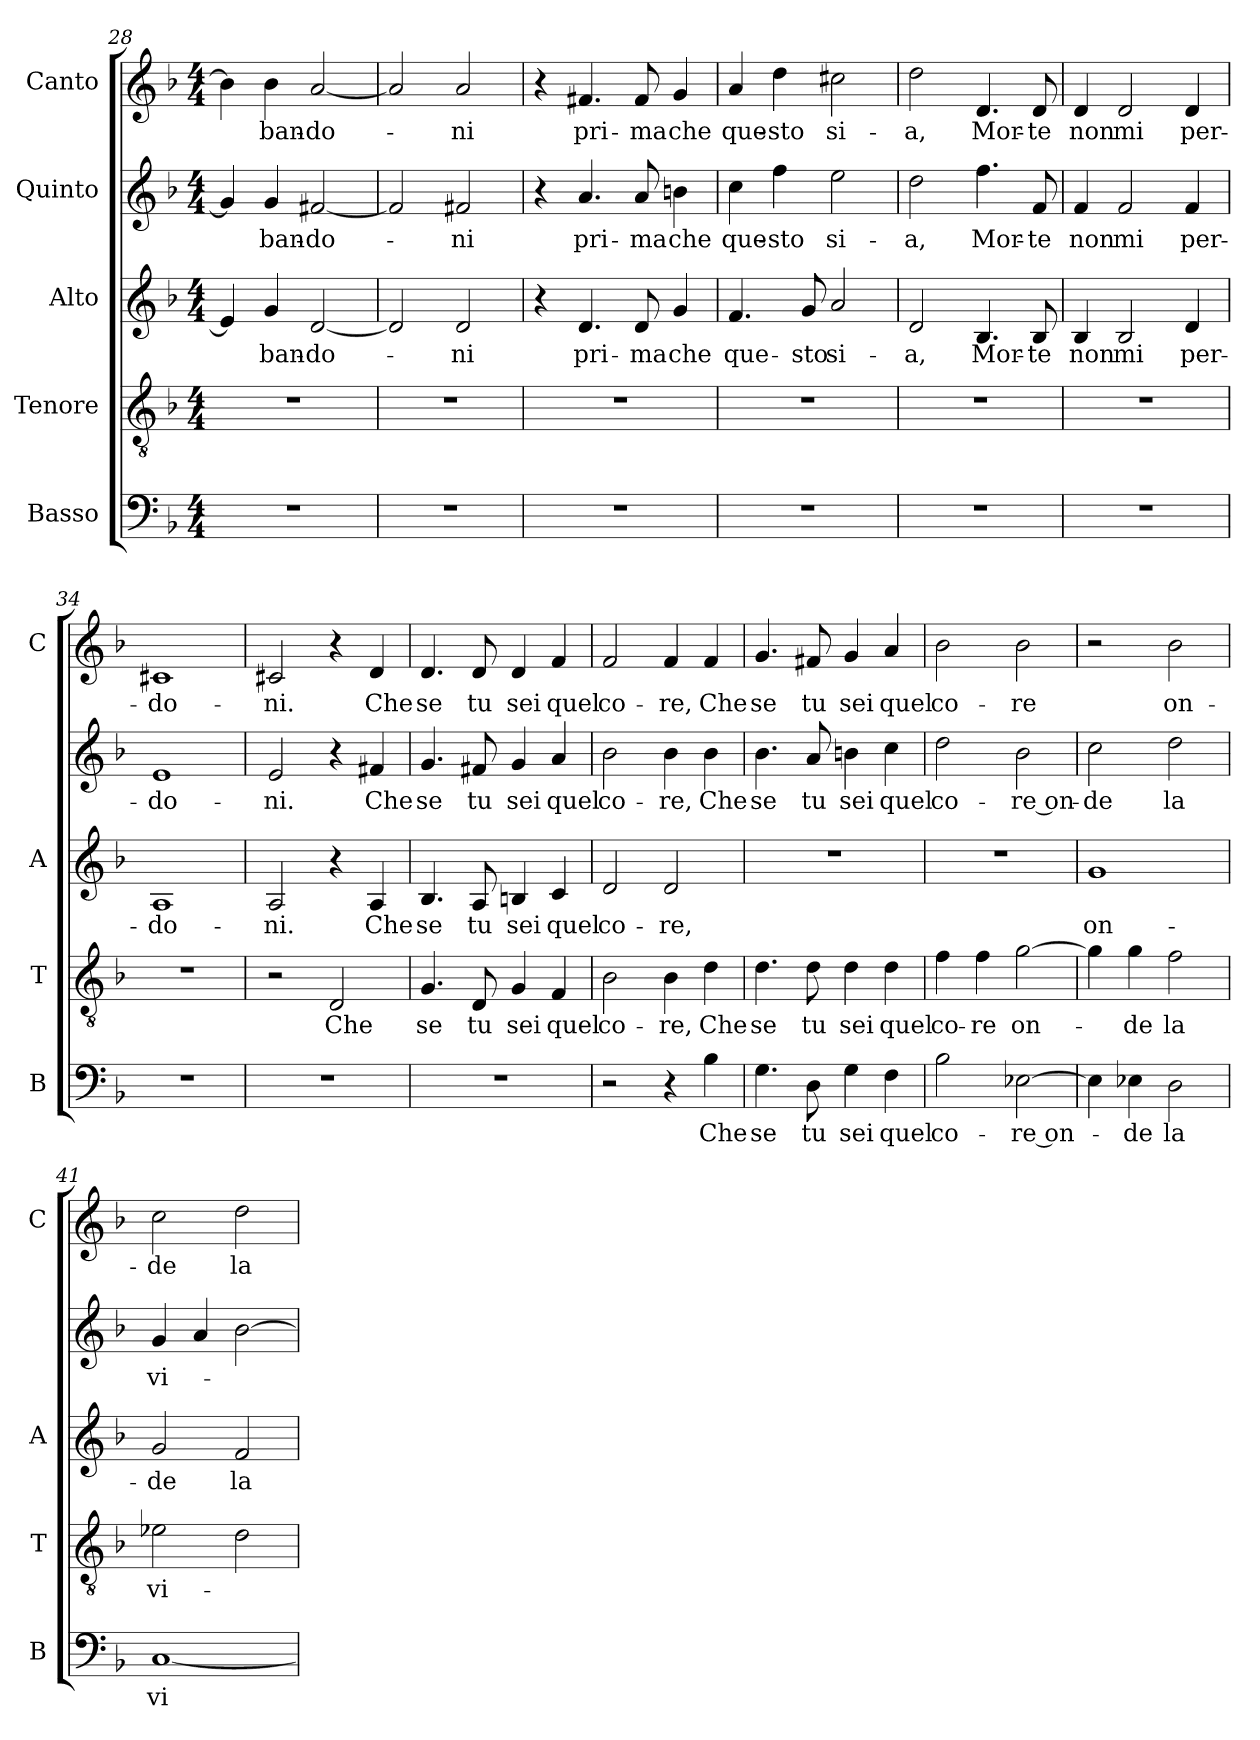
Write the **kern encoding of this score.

**kern	**text	**kern	**text	**kern	**text	**kern	**text	**kern	**text
*part5	*part5	*part4	*part4	*part3	*part3	*part2	*part2	*part1	*part1
*staff5	*staff5	*staff4	*staff4	*staff3	*staff3	*staff2	*staff2	*staff1	*staff1
*I"Basso	*	*I"Tenore	*	*I"Alto	*	*I"Quinto	*	*I"Canto	*
*I'B	*	*I'T	*	*I'A	*	*	*	*I'C	*
*clefF4	*	*clefGv2	*	*clefG2	*	*clefG2	*	*clefG2	*
*k[b-]	*	*k[b-]	*	*k[b-]	*	*k[b-]	*	*k[b-]	*
*F:	*	*F:	*	*F:	*	*F:	*	*F:	*
*M4/4	*	*M4/4	*	*M4/4	*	*M4/4	*	*M4/4	*
=28	=28	=28	=28	=28	=28	=28	=28	=28	=28
1r	.	1r	.	4e-/]	.	4g/]	.	4b-\]	.
!	!	!	!	!	!LO:LY:b	!	!LO:LY:b	!	!LO:LY:b
.	.	.	.	4g/	-ban-	4g/	-ban-	4b-\	-ban-
!	!	!	!	!	!LO:LY:b	!	!LO:LY:b	!	!LO:LY:b
.	.	.	.	[2d/	-do-	[2f#X/	-do-	[2a/	-do-
!!LO:LB:g=z
=29	=29	=29	=29	=29	=29	=29	=29	=29	=29
1r	.	1r	.	2d/]	.	2f#/]	.	2a/]	.
!	!	!	!	!	!LO:LY:b	!	!LO:LY:b	!	!LO:LY:b
.	.	.	.	2d/	-ni	2f#X/	-ni	2a/	-ni
=30	=30	=30	=30	=30	=30	=30	=30	=30	=30
1r	.	1r	.	4r	.	4r	.	4r	.
!	!	!	!	!	!LO:LY:b	!	!LO:LY:b	!	!LO:LY:b
.	.	.	.	4.d/	pri-	4.a/	pri-	4.f#X/	pri-
!	!	!	!	!	!LO:LY:b	!	!LO:LY:b	!	!LO:LY:b
.	.	.	.	8d/	-ma	8a/	-ma	8f#/	-ma
!	!	!	!	!	!LO:LY:b	!	!LO:LY:b	!	!LO:LY:b
.	.	.	.	4g/	che	4bn\	che	4g/	che
=31	=31	=31	=31	=31	=31	=31	=31	=31	=31
!	!	!	!	!	!LO:LY:b	!	!LO:LY:b	!	!LO:LY:b
1r	.	1r	.	4.f/	que-	4cc\	que-	4a/	que-
!	!	!	!	!	!	!	!LO:LY:b	!	!LO:LY:b
.	.	.	.	.	.	4ff\	-sto	4dd\	-sto
!	!	!	!	!	!LO:LY:b	!	!	!	!
.	.	.	.	8g/	-sto	.	.	.	.
!	!	!	!	!	!LO:LY:b	!	!LO:LY:b	!	!LO:LY:b
.	.	.	.	2a/	si-	2ee\	si-	2cc#X\	si-
=32	=32	=32	=32	=32	=32	=32	=32	=32	=32
!	!	!	!	!	!LO:LY:b	!	!LO:LY:b	!	!LO:LY:b
1r	.	1r	.	2d/	-a,	2dd\	-a,	2dd\	-a,
!	!	!	!	!	!LO:LY:b	!	!LO:LY:b	!	!LO:LY:b
.	.	.	.	4.B-/	Mor-	4.ff\	Mor-	4.d/	Mor-
!	!	!	!	!	!LO:LY:b	!	!LO:LY:b	!	!LO:LY:b
.	.	.	.	8B-/	-te	8f/	-te	8d/	-te
=33	=33	=33	=33	=33	=33	=33	=33	=33	=33
!	!	!	!	!	!LO:LY:b	!	!LO:LY:b	!	!LO:LY:b
1r	.	1r	.	4B-/	non	4f/	non	4d/	non
!	!	!	!	!	!LO:LY:b	!	!LO:LY:b	!	!LO:LY:b
.	.	.	.	2B-/	mi	2f/	mi	2d/	mi
!	!	!	!	!	!LO:LY:b	!	!LO:LY:b	!	!LO:LY:b
.	.	.	.	4d/	per-	4f/	per-	4d/	per-
=34	=34	=34	=34	=34	=34	=34	=34	=34	=34
!	!	!	!	!	!LO:LY:b	!	!LO:LY:b	!	!LO:LY:b
1r	.	1r	.	1A	-do-	1e	-do-	1c#X	-do-
=35	=35	=35	=35	=35	=35	=35	=35	=35	=35
!	!	!	!	!	!LO:LY:b	!	!LO:LY:b	!	!LO:LY:b
1r	.	2r	.	2A/	-ni.	2e/	-ni.	2c#X/	-ni.
!	!	!	!LO:LY:b	!	!	!	!	!	!
.	.	2D/	Che	4r	.	4r	.	4r	.
!	!	!	!	!	!LO:LY:b	!	!LO:LY:b	!	!LO:LY:b
.	.	.	.	4A/	Che	4f#X/	Che	4d/	Che
=36	=36	=36	=36	=36	=36	=36	=36	=36	=36
!	!	!	!LO:LY:b	!	!LO:LY:b	!	!LO:LY:b	!	!LO:LY:b
1r	.	4.G/	se	4.B-/	se	4.g/	se	4.d/	se
!	!	!	!LO:LY:b	!	!LO:LY:b	!	!LO:LY:b	!	!LO:LY:b
.	.	8D/	tu	8A/	tu	8f#X/	tu	8d/	tu
!	!	!	!LO:LY:b	!	!LO:LY:b	!	!LO:LY:b	!	!LO:LY:b
.	.	4G/	sei	4Bn/	sei	4g/	sei	4d/	sei
!	!	!	!LO:LY:b	!	!LO:LY:b	!	!LO:LY:b	!	!LO:LY:b
.	.	4F/	quel	4c/	quel	4a/	quel	4f/	quel
!!LO:LB:g=z
=37	=37	=37	=37	=37	=37	=37	=37	=37	=37
!	!	!	!LO:LY:b	!	!LO:LY:b	!	!LO:LY:b	!	!LO:LY:b
2r	.	2B-\	co-	2d/	co-	2b-\	co-	2f/	co-
!	!	!	!LO:LY:b	!	!LO:LY:b	!	!LO:LY:b	!	!LO:LY:b
4r	.	4B-\	-re,	2d/	-re,	4b-\	-re,	4f/	-re,
!	!LO:LY:b	!	!LO:LY:b	!	!	!	!LO:LY:b	!	!LO:LY:b
4B-\	Che	4d\	Che	.	.	4b-\	Che	4f/	Che
=38	=38	=38	=38	=38	=38	=38	=38	=38	=38
!	!LO:LY:b	!	!LO:LY:b	!	!	!	!LO:LY:b	!	!LO:LY:b
4.G\	se	4.d\	se	1r	.	4.b-\	se	4.g/	se
!	!LO:LY:b	!	!LO:LY:b	!	!	!	!LO:LY:b	!	!LO:LY:b
8D\	tu	8d\	tu	.	.	8a/	tu	8f#X/	tu
!	!LO:LY:b	!	!LO:LY:b	!	!	!	!LO:LY:b	!	!LO:LY:b
4G\	sei	4d\	sei	.	.	4bn\	sei	4g/	sei
!	!LO:LY:b	!	!LO:LY:b	!	!	!	!LO:LY:b	!	!LO:LY:b
4F\	quel	4d\	quel	.	.	4cc\	quel	4a/	quel
=39	=39	=39	=39	=39	=39	=39	=39	=39	=39
!	!LO:LY:b	!	!LO:LY:b	!	!	!	!LO:LY:b	!	!LO:LY:b
2B-\	co-	4f\	co-	1r	.	2dd\	co-	2b-\	co-
!	!	!	!LO:LY:b	!	!	!	!	!	!
.	.	4f\	-re	.	.	.	.	.	.
!	!LO:LY:b	!	!LO:LY:b	!	!	!	!LO:LY:b	!	!LO:LY:b
[2E-X\	-re on-	[2g\	on-	.	.	2b-\	-re on-	2b-\	-re
=40	=40	=40	=40	=40	=40	=40	=40	=40	=40
!	!	!	!	!	!LO:LY:b	!	!LO:LY:b	!	!
4E-\]	.	4g\]	.	1g	on-	2cc\	-de	2r	.
!	!LO:LY:b	!	!LO:LY:b	!	!	!	!	!	!
4E-X\	-de	4g\	-de	.	.	.	.	.	.
!	!LO:LY:b	!	!LO:LY:b	!	!	!	!LO:LY:b	!	!LO:LY:b
2D\	la	2f\	la	.	.	2dd\	la	2b-\	on-
=41	=41	=41	=41	=41	=41	=41	=41	=41	=41
!	!LO:LY:b	!	!LO:LY:b	!	!LO:LY:b	!	!LO:LY:b	!	!LO:LY:b
[1C	vi-	2e-X\	vi-	2g/	-de	4g/	vi-	2cc\	-de
.	.	.	.	.	.	4a/	.	.	.
!	!	!	!	!	!LO:LY:b	!	!	!	!LO:LY:b
.	.	2d\	.	2f/	la	[2b-\	.	2dd\	la
=	=	=	=	=	=	=	=	=	=
*-	*-	*-	*-	*-	*-	*-	*-	*-	*-
